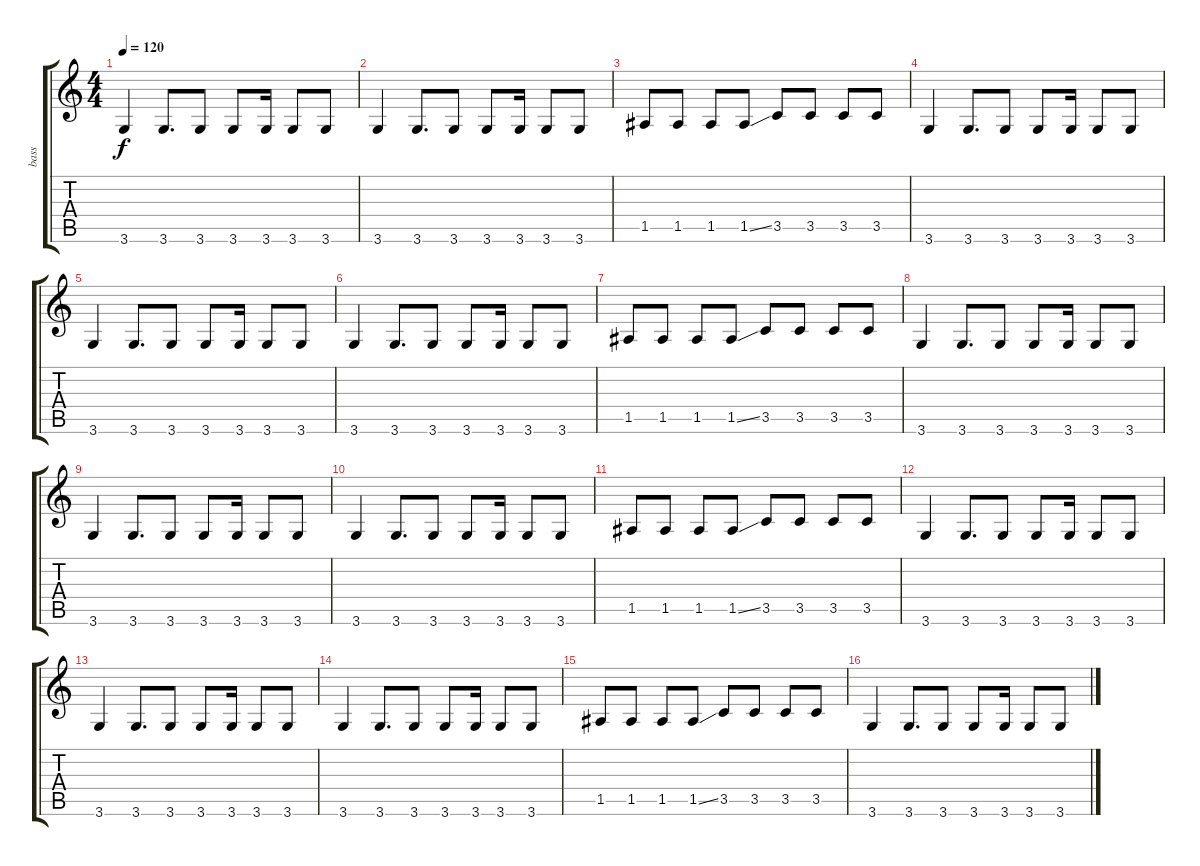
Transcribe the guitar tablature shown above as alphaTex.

\track ("bass" "bass") {instrument electricbasspick}
\staff {score tabs}
\tuning (E4 B3 G3 D3 A2 E2) {hide}
\ts (4 4)
\tempo 120
\clef g2
\ks c
3.6.4{dy f} 3.6.8{d} 3.6.8 3.6.8 3.6.16 3.6.8 3.6.8 |
3.6.4 3.6.8{d} 3.6.8 3.6.8 3.6.16 3.6.8 3.6.8 |
1.5.8 1.5.8 1.5.8 1.5{ss}.8 3.5.8 3.5.8 3.5.8 3.5.8 |
3.6.4 3.6.8{d} 3.6.8 3.6.8 3.6.16 3.6.8 3.6.8 |
3.6.4 3.6.8{d} 3.6.8 3.6.8 3.6.16 3.6.8 3.6.8 |
3.6.4 3.6.8{d} 3.6.8 3.6.8 3.6.16 3.6.8 3.6.8 |
1.5.8 1.5.8 1.5.8 1.5{ss}.8 3.5.8 3.5.8 3.5.8 3.5.8 |
3.6.4 3.6.8{d} 3.6.8 3.6.8 3.6.16 3.6.8 3.6.8 |
3.6.4 3.6.8{d} 3.6.8 3.6.8 3.6.16 3.6.8 3.6.8 |
3.6.4 3.6.8{d} 3.6.8 3.6.8 3.6.16 3.6.8 3.6.8 |
1.5.8 1.5.8 1.5.8 1.5{ss}.8 3.5.8 3.5.8 3.5.8 3.5.8 |
3.6.4 3.6.8{d} 3.6.8 3.6.8 3.6.16 3.6.8 3.6.8 |
3.6.4 3.6.8{d} 3.6.8 3.6.8 3.6.16 3.6.8 3.6.8 |
3.6.4 3.6.8{d} 3.6.8 3.6.8 3.6.16 3.6.8 3.6.8 |
1.5.8 1.5.8 1.5.8 1.5{ss}.8 3.5.8 3.5.8 3.5.8 3.5.8 |
3.6.4 3.6.8{d} 3.6.8 3.6.8 3.6.16 3.6.8 3.6.8
